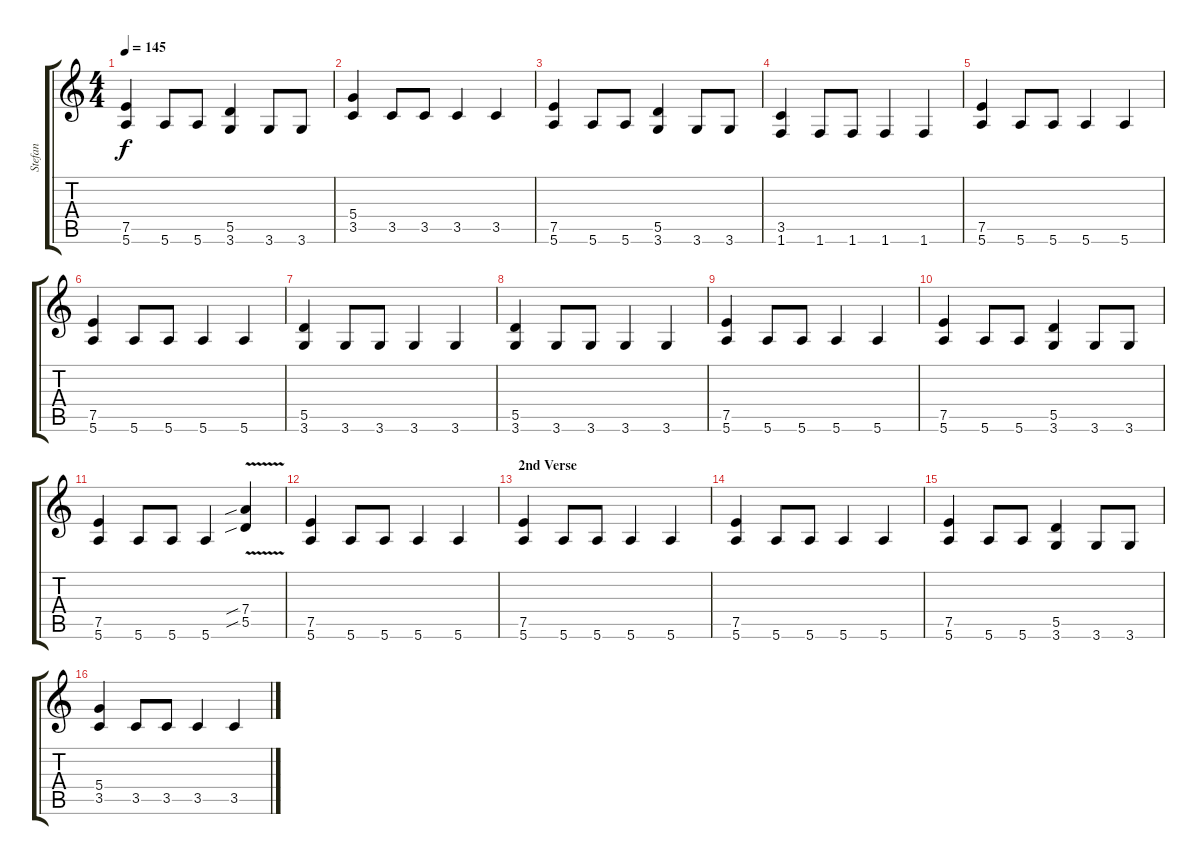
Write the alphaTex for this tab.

\track ("Stefan" "Stefan") {instrument distortionguitar}
\staff {score tabs}
\tuning (E4 B3 G3 D3 A2 E2) {hide}
\ts (4 4)
\tempo 145
\clef g2
\ks c
(7.5 5.6).4{dy f} 5.6.8 5.6.8 (5.5 3.6).4 3.6.8 3.6.8 |
(5.4 3.5).4 3.5.8 3.5.8 3.5.4 3.5.4 |
(7.5 5.6).4 5.6.8 5.6.8 (5.5 3.6).4 3.6.8 3.6.8 |
(3.5 1.6).4 1.6.8 1.6.8 1.6.4 1.6.4 |
(7.5 5.6).4 5.6.8 5.6.8 5.6.4 5.6.4 |
(7.5 5.6).4 5.6.8 5.6.8 5.6.4 5.6.4 |
(5.5 3.6).4 3.6.8 3.6.8 3.6.4 3.6.4 |
(5.5 3.6).4 3.6.8 3.6.8 3.6.4 3.6.4 |
(7.5 5.6).4 5.6.8 5.6.8 5.6.4 5.6.4 |
(7.5 5.6).4 5.6.8 5.6.8 (5.5 3.6).4 3.6.8 3.6.8 |
(7.5 5.6).4 5.6.8 5.6.8 5.6.4 (7.4{v sib} 5.5{v sib}).4 |
(7.5 5.6).4 5.6.8 5.6.8 5.6.4 5.6.4 |
\section ("" "2nd Verse")
(7.5 5.6).4 5.6.8 5.6.8 5.6.4 5.6.4 |
(7.5 5.6).4 5.6.8 5.6.8 5.6.4 5.6.4 |
(7.5 5.6).4 5.6.8 5.6.8 (5.5 3.6).4 3.6.8 3.6.8 |
(5.4 3.5).4 3.5.8 3.5.8 3.5.4 3.5.4
